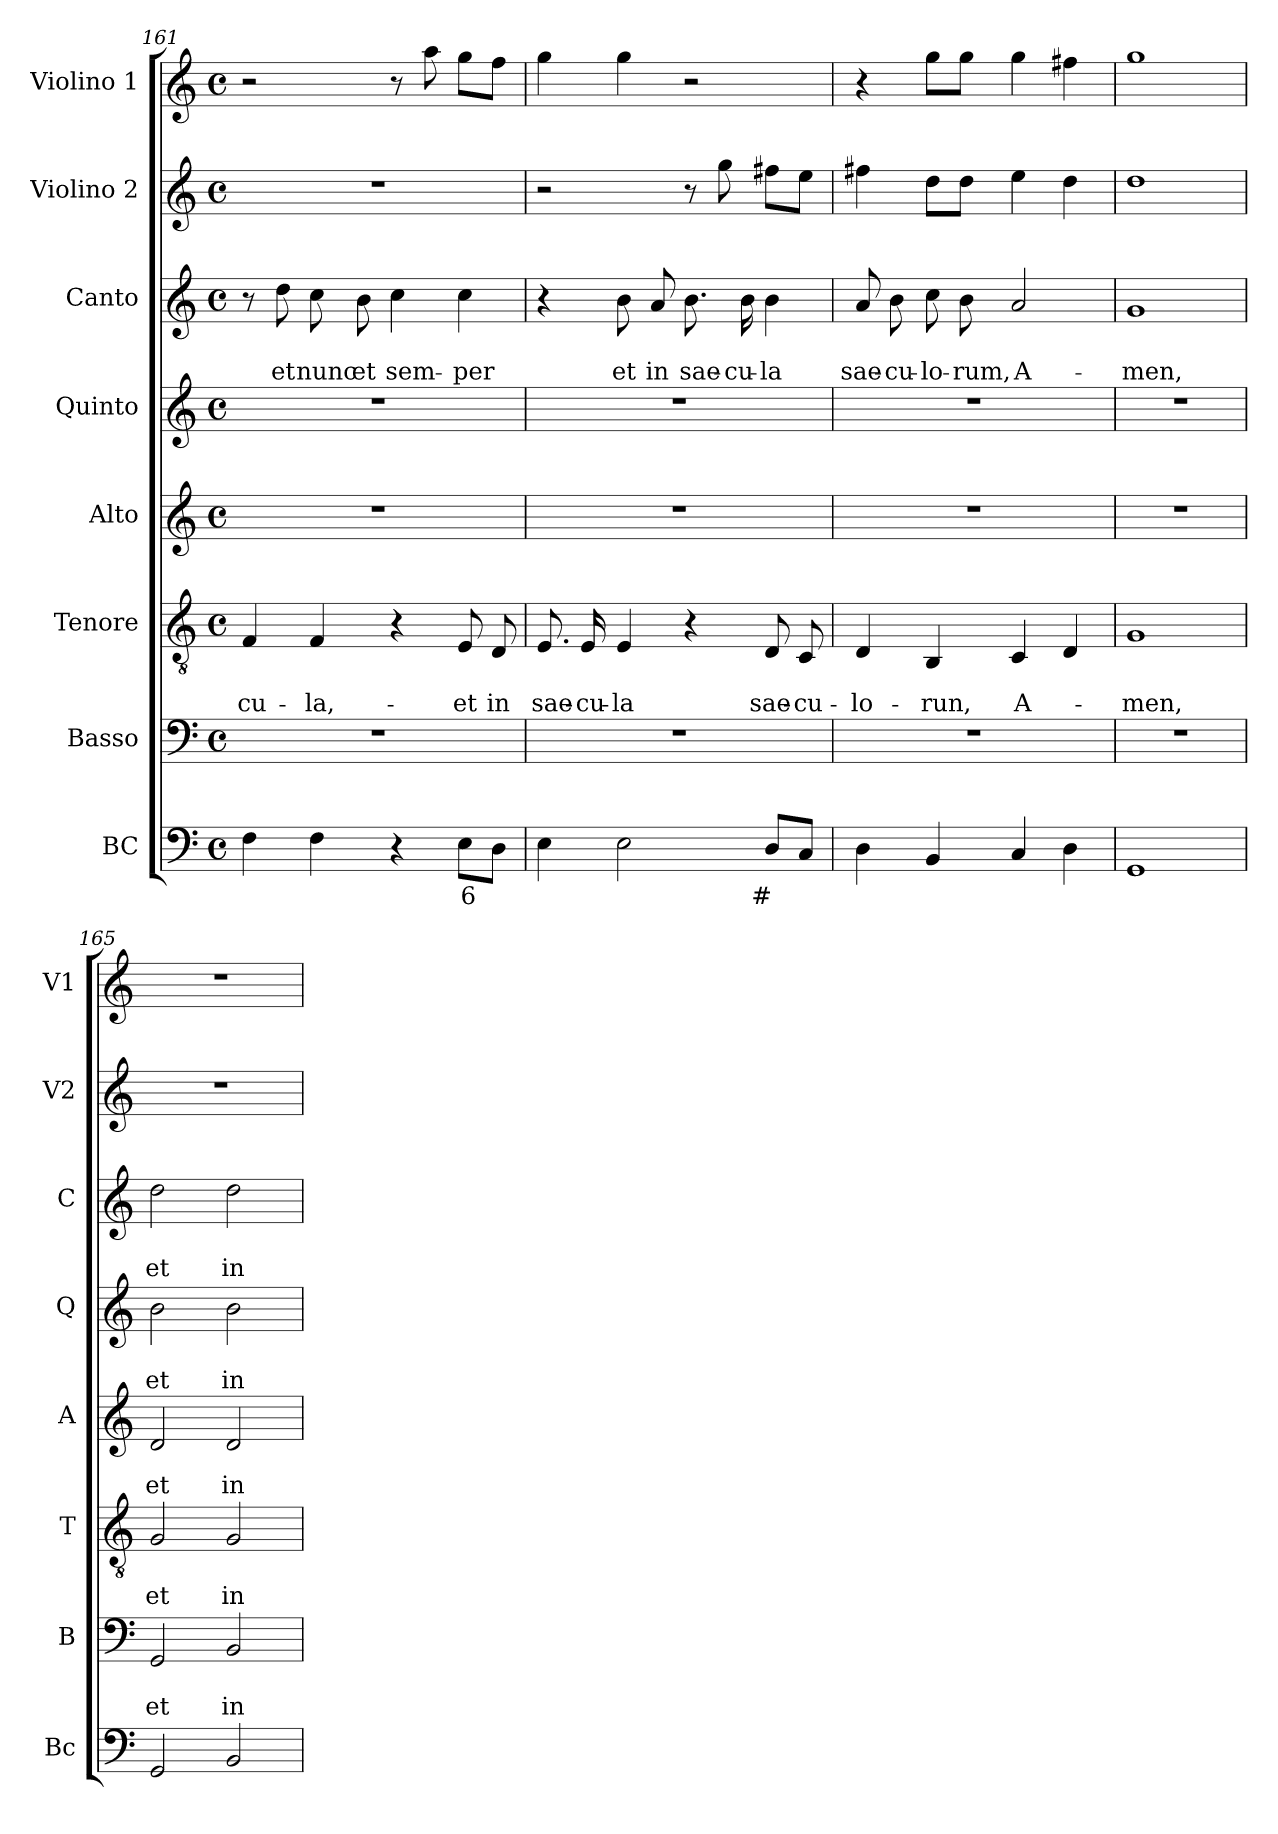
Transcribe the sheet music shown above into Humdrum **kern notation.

**kern	**text	**kern	**text	**text	**kern	**text	**text	**kern	**text	**text	**kern	**text	**text	**kern	**text	**text	**kern	**kern
*part8	*part8	*part7	*part7	*part7	*part6	*part6	*part6	*part5	*part5	*part5	*part4	*part4	*part4	*part3	*part3	*part3	*part2	*part1
*staff8	*staff8	*staff7	*staff7	*staff7	*staff6	*staff6	*staff6	*staff5	*staff5	*staff5	*staff4	*staff4	*staff4	*staff3	*staff3	*staff3	*staff2	*staff1
*I"BC	*	*I"Basso	*	*	*I"Tenore	*	*	*I"Alto	*	*	*I"Quinto	*	*	*I"Canto	*	*	*I"Violino 2	*I"Violino 1
*I'Bc	*	*I'B	*	*	*I'T	*	*	*I'A	*	*	*I'Q	*	*	*I'C	*	*	*I'V2	*I'V1
*clefF4	*	*clefF4	*	*	*clefGv2	*	*	*clefG2	*	*	*clefG2	*	*	*clefG2	*	*	*clefG2	*clefG2
*k[]	*	*k[]	*	*	*k[]	*	*	*k[]	*	*	*k[]	*	*	*k[]	*	*	*k[]	*k[]
*C:	*	*C:	*	*	*C:	*	*	*C:	*	*	*C:	*	*	*C:	*	*	*C:	*C:
*M4/4	*	*M4/4	*	*	*M4/4	*	*	*M4/4	*	*	*M4/4	*	*	*M4/4	*	*	*M4/4	*M4/4
*met(c)	*	*met(c)	*	*	*met(c)	*	*	*met(c)	*	*	*met(c)	*	*	*met(c)	*	*	*met(c)	*met(c)
=161	=161	=161	=161	=161	=161	=161	=161	=161	=161	=161	=161	=161	=161	=161	=161	=161	=161	=161
!	!	!	!	!	!	!	!LO:LY:b	!	!	!	!	!	!	!	!	!	!	!
4F\	.	1r	.	.	4F/	.	-cu-	1r	.	.	1r	.	.	8r	.	.	1r	2r
!	!	!	!	!	!	!	!	!	!	!	!	!	!	!	!	!LO:LY:b	!	!
.	.	.	.	.	.	.	.	.	.	.	.	.	.	8dd\	.	et	.	.
!	!	!	!	!	!	!	!LO:LY:b	!	!	!	!	!	!	!	!	!LO:LY:b	!	!
4F\	.	.	.	.	4F/	.	-la,-	.	.	.	.	.	.	8cc\	.	nunc	.	.
!	!	!	!	!	!	!	!	!	!	!	!	!	!	!	!	!LO:LY:b	!	!
.	.	.	.	.	.	.	.	.	.	.	.	.	.	8b\	.	et	.	.
!	!	!	!	!	!	!	!	!	!	!	!	!	!	!	!	!LO:LY:b	!	!
4r	.	.	.	.	4r	.	.	.	.	.	.	.	.	4cc\	.	sem-	.	8r
.	.	.	.	.	.	.	.	.	.	.	.	.	.	.	.	.	.	8aa\
!	!LO:LY:b	!	!	!	!	!	!LO:LY:b	!	!	!	!	!	!	!	!	!LO:LY:b	!	!
8E\L	6	.	.	.	8E/	.	-et	.	.	.	.	.	.	4cc\	.	-per	.	8gg\L
!	!	!	!	!	!	!	!LO:LY:b	!	!	!	!	!	!	!	!	!	!	!
8D\J	.	.	.	.	8D/	.	in	.	.	.	.	.	.	.	.	.	.	8ff\J
=162	=162	=162	=162	=162	=162	=162	=162	=162	=162	=162	=162	=162	=162	=162	=162	=162	=162	=162
!	!	!	!	!	!	!	!LO:LY:b	!	!	!	!	!	!	!	!	!	!	!
4E\	.	1r	.	.	8.E/	.	sae-	1r	.	.	1r	.	.	4r	.	.	2r	4gg\
!	!	!	!	!	!	!	!LO:LY:b	!	!	!	!	!	!	!	!	!	!	!
.	.	.	.	.	16E/	.	-cu-	.	.	.	.	.	.	.	.	.	.	.
!	!	!	!	!	!	!	!LO:LY:b	!	!	!	!	!	!	!	!	!LO:LY:b	!	!
2E\	.	.	.	.	4E/	.	-la	.	.	.	.	.	.	8b\	.	et	.	4gg\
!	!	!	!	!	!	!	!	!	!	!	!	!	!	!	!	!LO:LY:b	!	!
.	.	.	.	.	.	.	.	.	.	.	.	.	.	8a/	.	in	.	.
!	!	!	!	!	!	!	!	!	!	!	!	!	!	!	!	!LO:LY:b	!	!
.	.	.	.	.	4r	.	.	.	.	.	.	.	.	8.b\	.	sae-	8r	2r
.	.	.	.	.	.	.	.	.	.	.	.	.	.	.	.	.	8gg\	.
!	!	!	!	!	!	!	!	!	!	!	!	!	!	!	!	!LO:LY:b	!	!
.	.	.	.	.	.	.	.	.	.	.	.	.	.	16b\	.	-cu-	.	.
!	!LO:LY:b	!	!	!	!	!	!LO:LY:b	!	!	!	!	!	!	!	!	!LO:LY:b	!	!
8D/L	#	.	.	.	8D/	.	sae-	.	.	.	.	.	.	4b\	.	-la	8ff#X\L	.
!	!	!	!	!	!	!	!LO:LY:b	!	!	!	!	!	!	!	!	!	!	!
8C/J	.	.	.	.	8C/	.	-cu-	.	.	.	.	.	.	.	.	.	8ee\J	.
=163	=163	=163	=163	=163	=163	=163	=163	=163	=163	=163	=163	=163	=163	=163	=163	=163	=163	=163
!	!	!	!	!	!	!	!LO:LY:b	!	!	!	!	!	!	!	!	!LO:LY:b	!	!
4D\	.	1r	.	.	4D/	.	-lo-	1r	.	.	1r	.	.	8a/	.	sae-	4ff#X\	4r
!	!	!	!	!	!	!	!	!	!	!	!	!	!	!	!	!LO:LY:b	!	!
.	.	.	.	.	.	.	.	.	.	.	.	.	.	8b\	.	-cu-	.	.
!	!	!	!	!	!	!	!LO:LY:b	!	!	!	!	!	!	!	!	!LO:LY:b	!	!
4BB/	.	.	.	.	4BB/	.	-run,	.	.	.	.	.	.	8cc\	.	-lo-	8dd\L	8gg\L
!	!	!	!	!	!	!	!	!	!	!	!	!	!	!	!	!LO:LY:b	!	!
.	.	.	.	.	.	.	.	.	.	.	.	.	.	8b\	.	-rum,	8dd\J	8gg\J
!	!	!	!	!	!	!	!LO:LY:b	!	!	!	!	!	!	!	!	!LO:LY:b	!	!
4C/	.	.	.	.	4C/	.	A-	.	.	.	.	.	.	2a/	.	A-	4ee\	4gg\
4D\	.	.	.	.	4D/	.	.	.	.	.	.	.	.	.	.	.	4dd\	4ff#X\
!!LO:LB:g=z
=164	=164	=164	=164	=164	=164	=164	=164	=164	=164	=164	=164	=164	=164	=164	=164	=164	=164	=164
!	!	!	!	!	!	!	!LO:LY:b	!	!	!	!	!	!	!	!	!LO:LY:b	!	!
1GG	.	1r	.	.	1G	.	-men,	1r	.	.	1r	.	.	1g	.	-men,	1dd	1gg
=165	=165	=165	=165	=165	=165	=165	=165	=165	=165	=165	=165	=165	=165	=165	=165	=165	=165	=165
!	!	!	!	!LO:LY:b	!	!	!LO:LY:b	!	!	!LO:LY:b	!	!	!LO:LY:b	!	!	!LO:LY:b	!	!
2GG/	.	2GG/	.	et	2G/	.	et	2d/	.	et	2b\	.	et	2dd\	.	et	1r	1r
!	!	!	!	!LO:LY:b	!	!	!LO:LY:b	!	!	!LO:LY:b	!	!	!LO:LY:b	!	!	!LO:LY:b	!	!
2BB/	.	2BB/	.	in	2G/	.	in	2d/	.	in	2b\	.	in	2dd\	.	in	.	.
=	=	=	=	=	=	=	=	=	=	=	=	=	=	=	=	=	=	=
*-	*-	*-	*-	*-	*-	*-	*-	*-	*-	*-	*-	*-	*-	*-	*-	*-	*-	*-
